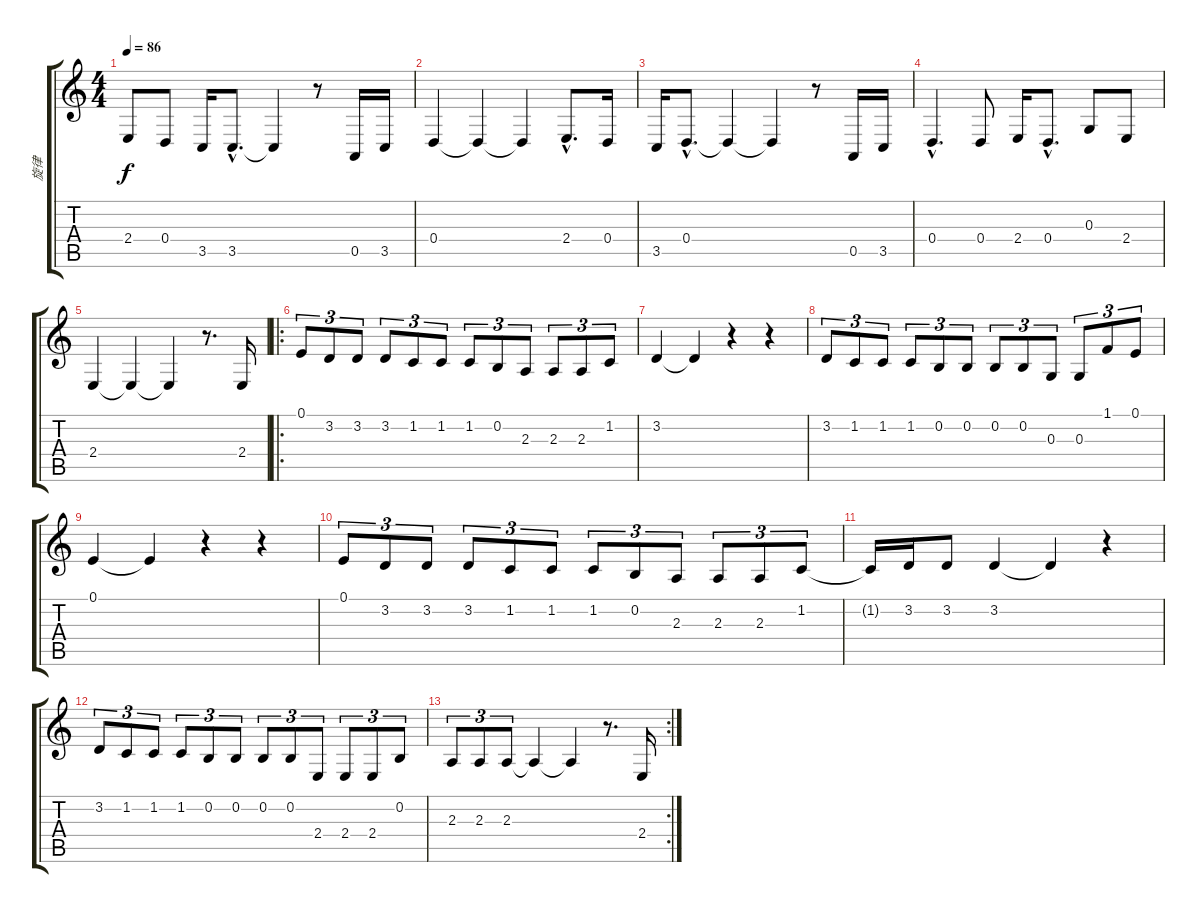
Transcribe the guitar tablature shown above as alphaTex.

\track ("旋律" "旋律") {instrument honkytonkpiano}
\staff {score tabs}
\tuning (E4 B3 G3 D3 A2 E2) {hide}
\ts (4 4)
\tempo 86
\clef g2
\ks c
2.4.8{dy f} 0.4.8 3.5.16 3.5{hac}.8{d} 3.5{t}.4 r.8 0.5.16 3.5.16 |
0.4.4 0.4{t}.4 0.4{t}.4 2.4{hac}.8{d} 0.4.16 |
3.5.16 0.4{hac}.8{d} 0.4{t}.4 0.4{t}.4 r.8 0.5.16 3.5.16 |
0.4{hac}.4{d} 0.4.8 2.4.16 0.4{hac}.8{d} 0.3.8 2.4.8 |
2.4.4 2.4{t}.4 2.4{t}.4 r.8{d} 2.4.16 |
\ro
0.1.8{tu (3 2)} 3.2.8{tu (3 2)} 3.2.8{tu (3 2)} 3.2.8{tu (3 2)} 1.2.8{tu (3 2)} 1.2.8{tu (3 2)} 1.2.8{tu (3 2)} 0.2.8{tu (3 2)} 2.3.8{tu (3 2)} 2.3.8{tu (3 2)} 2.3.8{tu (3 2)} 1.2.8{tu (3 2)} |
3.2.4 3.2{t}.4 r.4 r.4 |
3.2.8{tu (3 2)} 1.2.8{tu (3 2)} 1.2.8{tu (3 2)} 1.2.8{tu (3 2)} 0.2.8{tu (3 2)} 0.2.8{tu (3 2)} 0.2.8{tu (3 2)} 0.2.8{tu (3 2)} 0.3.8{tu (3 2)} 0.3.8{tu (3 2)} 1.1.8{tu (3 2)} 0.1.8{tu (3 2)} |
0.1.4 0.1{t}.4 r.4 r.4 |
0.1.8{tu (3 2)} 3.2.8{tu (3 2)} 3.2.8{tu (3 2)} 3.2.8{tu (3 2)} 1.2.8{tu (3 2)} 1.2.8{tu (3 2)} 1.2.8{tu (3 2)} 0.2.8{tu (3 2)} 2.3.8{tu (3 2)} 2.3.8{tu (3 2)} 2.3.8{tu (3 2)} 1.2.8{tu (3 2)} |
1.2{t}.16 3.2.16 3.2.8 3.2.4 3.2{t}.4 r.4 |
3.2.8{tu (3 2)} 1.2.8{tu (3 2)} 1.2.8{tu (3 2)} 1.2.8{tu (3 2)} 0.2.8{tu (3 2)} 0.2.8{tu (3 2)} 0.2.8{tu (3 2)} 0.2.8{tu (3 2)} 2.4.8{tu (3 2)} 2.4.8{tu (3 2)} 2.4.8{tu (3 2)} 0.2.8{tu (3 2)} |
\rc 2
2.3.8{tu (3 2)} 2.3.8{tu (3 2)} 2.3.8{tu (3 2)} 2.3{t}.4 2.3{t}.4 r.8{d} 2.4.16
